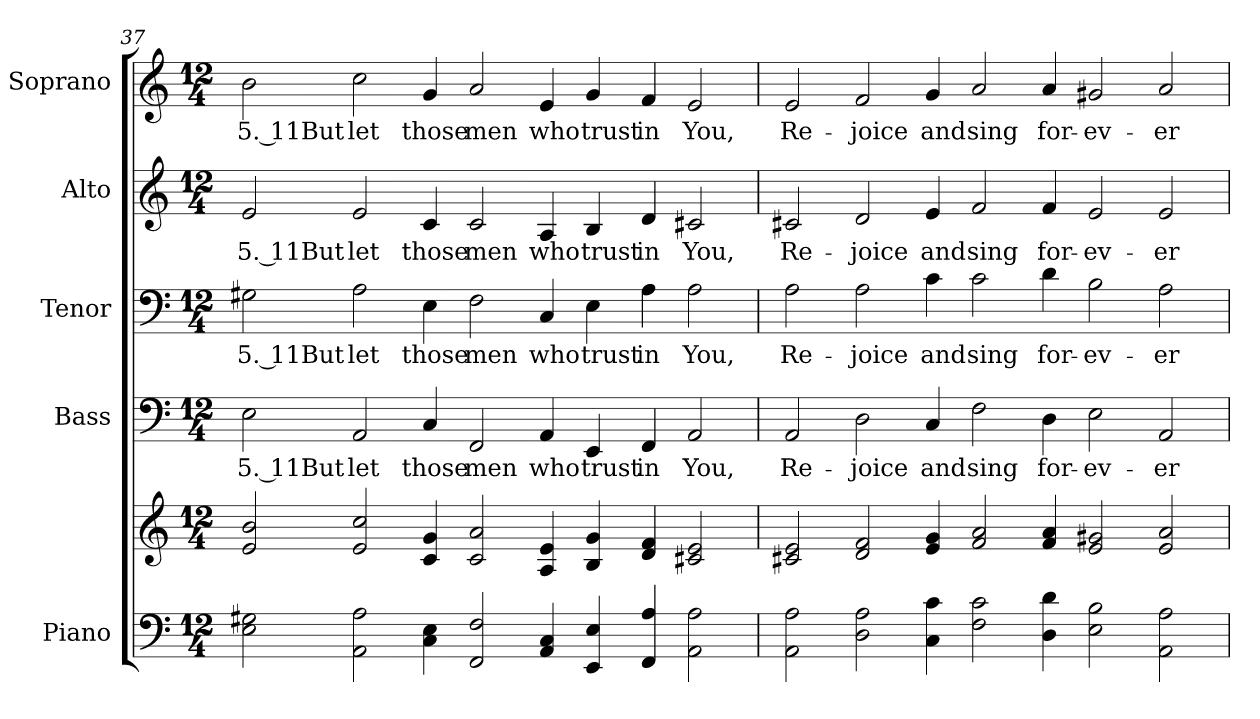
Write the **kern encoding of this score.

**kern	**kern	**kern	**text	**kern	**text	**kern	**text	**kern	**text
*part5	*part5	*part4	*part4	*part3	*part3	*part2	*part2	*part1	*part1
*staff6	*staff5	*staff4	*staff4	*staff3	*staff3	*staff2	*staff2	*staff1	*staff1
*I"Piano	*	*I"Bass	*	*I"Tenor	*	*I"Alto	*	*I"Soprano	*
*I'Pno.	*	*I'B.	*	*I'T.	*	*I'A.	*	*I'S.	*
!!LO:PB:g=z
*clefF4	*clefG2	*clefF4	*	*clefF4	*	*clefG2	*	*clefG2	*
*k[]	*k[]	*k[]	*	*k[]	*	*k[]	*	*k[]	*
*C:	*C:	*C:	*	*C:	*	*C:	*	*C:	*
*M12/4	*M12/4	*M12/4	*	*M12/4	*	*M12/4	*	*M12/4	*
=37	=37	=37	=37	=37	=37	=37	=37	=37	=37
!	!	!	!LO:LY:b:color=#000000	!	!	!	!	!	!
!	!	!	!	!	!LO:LY:b:color=#000000	!	!	!	!
!	!	!	!	!	!	!	!LO:LY:b:color=#000000	!	!
!	!	!	!	!	!	!	!	!	!LO:LY:b:color=#000000
2Ei\ 2G#Xi	2ei/ 2bi	2Ei\	5. 11But	2G#Xi\	5. 11But	2ei/	5. 11But	2bi\	5. 11But
!	!	!	!LO:LY:b:color=#000000	!	!	!	!	!	!
!	!	!	!	!	!LO:LY:b:color=#000000	!	!	!	!
!	!	!	!	!	!	!	!LO:LY:b:color=#000000	!	!
!	!	!	!	!	!	!	!	!	!LO:LY:b:color=#000000
2AAi\ 2Ai	2ei/ 2cci	2AAi/	let	2Ai\	let	2ei/	let	2cci\	let
!	!	!	!LO:LY:b:color=#000000	!	!	!	!	!	!
!	!	!	!	!	!LO:LY:b:color=#000000	!	!	!	!
!	!	!	!	!	!	!	!LO:LY:b:color=#000000	!	!
!	!	!	!	!	!	!	!	!	!LO:LY:b:color=#000000
4Ci\ 4Ei	4ci/ 4gi	4Ci/	those	4Ei\	those	4ci/	those	4gi/	those
!	!	!	!LO:LY:b:color=#000000	!	!	!	!	!	!
!	!	!	!	!	!LO:LY:b:color=#000000	!	!	!	!
!	!	!	!	!	!	!	!LO:LY:b:color=#000000	!	!
!	!	!	!	!	!	!	!	!	!LO:LY:b:color=#000000
2FFi/ 2Fi	2ci/ 2ai	2FFi/	men	2Fi\	men	2ci/	men	2ai/	men
!	!	!	!LO:LY:b:color=#000000	!	!	!	!	!	!
!	!	!	!	!	!LO:LY:b:color=#000000	!	!	!	!
!	!	!	!	!	!	!	!LO:LY:b:color=#000000	!	!
!	!	!	!	!	!	!	!	!	!LO:LY:b:color=#000000
4AAi/ 4Ci	4Ai/ 4ei	4AAi/	who	4Ci/	who	4Ai/	who	4ei/	who
!	!	!	!LO:LY:b:color=#000000	!	!	!	!	!	!
!	!	!	!	!	!LO:LY:b:color=#000000	!	!	!	!
!	!	!	!	!	!	!	!LO:LY:b:color=#000000	!	!
!	!	!	!	!	!	!	!	!	!LO:LY:b:color=#000000
4EEi/ 4Ei	4Bi/ 4gi	4EEi/	trust	4Ei\	trust	4Bi/	trust	4gi/	trust
!	!	!	!LO:LY:b:color=#000000	!	!	!	!	!	!
!	!	!	!	!	!LO:LY:b:color=#000000	!	!	!	!
!	!	!	!	!	!	!	!LO:LY:b:color=#000000	!	!
!	!	!	!	!	!	!	!	!	!LO:LY:b:color=#000000
4FFi/ 4Ai	4di/ 4fi	4FFi/	in	4Ai\	in	4di/	in	4fi/	in
!	!	!	!LO:LY:b:color=#000000	!	!	!	!	!	!
!	!	!	!	!	!LO:LY:b:color=#000000	!	!	!	!
!	!	!	!	!	!	!	!LO:LY:b:color=#000000	!	!
!	!	!	!	!	!	!	!	!	!LO:LY:b:color=#000000
2AAi\ 2Ai	2c#Xi/ 2ei	2AAi/	You,	2Ai\	You,	2c#Xi/	You,	2ei/	You,
=38	=38	=38	=38	=38	=38	=38	=38	=38	=38
!	!	!	!LO:LY:b:color=#000000	!	!	!	!	!	!
!	!	!	!	!	!LO:LY:b:color=#000000	!	!	!	!
!	!	!	!	!	!	!	!LO:LY:b:color=#000000	!	!
!	!	!	!	!	!	!	!	!	!LO:LY:b:color=#000000
2AAi\ 2Ai	2c#Xi/ 2ei	2AAi/	Re-	2Ai\	Re-	2c#Xi/	Re-	2ei/	Re-
!	!	!	!LO:LY:b:color=#000000	!	!	!	!	!	!
!	!	!	!	!	!LO:LY:b:color=#000000	!	!	!	!
!	!	!	!	!	!	!	!LO:LY:b:color=#000000	!	!
!	!	!	!	!	!	!	!	!	!LO:LY:b:color=#000000
2Di\ 2Ai	2di/ 2fi	2Di\	-joice	2Ai\	-joice	2di/	-joice	2fi/	-joice
!	!	!	!LO:LY:b:color=#000000	!	!	!	!	!	!
!	!	!	!	!	!LO:LY:b:color=#000000	!	!	!	!
!	!	!	!	!	!	!	!LO:LY:b:color=#000000	!	!
!	!	!	!	!	!	!	!	!	!LO:LY:b:color=#000000
4Ci\ 4ci	4ei/ 4gi	4Ci/	and	4ci\	and	4ei/	and	4gi/	and
!	!	!	!LO:LY:b:color=#000000	!	!	!	!	!	!
!	!	!	!	!	!LO:LY:b:color=#000000	!	!	!	!
!	!	!	!	!	!	!	!LO:LY:b:color=#000000	!	!
!	!	!	!	!	!	!	!	!	!LO:LY:b:color=#000000
2Fi\ 2ci	2fi/ 2ai	2Fi\	sing	2ci\	sing	2fi/	sing	2ai/	sing
!	!	!	!LO:LY:b:color=#000000	!	!	!	!	!	!
!	!	!	!	!	!LO:LY:b:color=#000000	!	!	!	!
!	!	!	!	!	!	!	!LO:LY:b:color=#000000	!	!
!	!	!	!	!	!	!	!	!	!LO:LY:b:color=#000000
4Di\ 4di	4fi/ 4ai	4Di\	for-	4di\	for-	4fi/	for-	4ai/	for-
!	!	!	!LO:LY:b:color=#000000	!	!	!	!	!	!
!	!	!	!	!	!LO:LY:b:color=#000000	!	!	!	!
!	!	!	!	!	!	!	!LO:LY:b:color=#000000	!	!
!	!	!	!	!	!	!	!	!	!LO:LY:b:color=#000000
2Ei\ 2Bi	2ei/ 2g#Xi	2Ei\	-ev-	2Bi\	-ev-	2ei/	-ev-	2g#Xi/	-ev-
!	!	!	!LO:LY:b:color=#000000	!	!	!	!	!	!
!	!	!	!	!	!LO:LY:b:color=#000000	!	!	!	!
!	!	!	!	!	!	!	!LO:LY:b:color=#000000	!	!
!	!	!	!	!	!	!	!	!	!LO:LY:b:color=#000000
2AAi\ 2Ai	2ei/ 2ai	2AAi/	-er	2Ai\	-er	2ei/	-er	2ai/	-er
=	=	=	=	=	=	=	=	=	=
*-	*-	*-	*-	*-	*-	*-	*-	*-	*-
